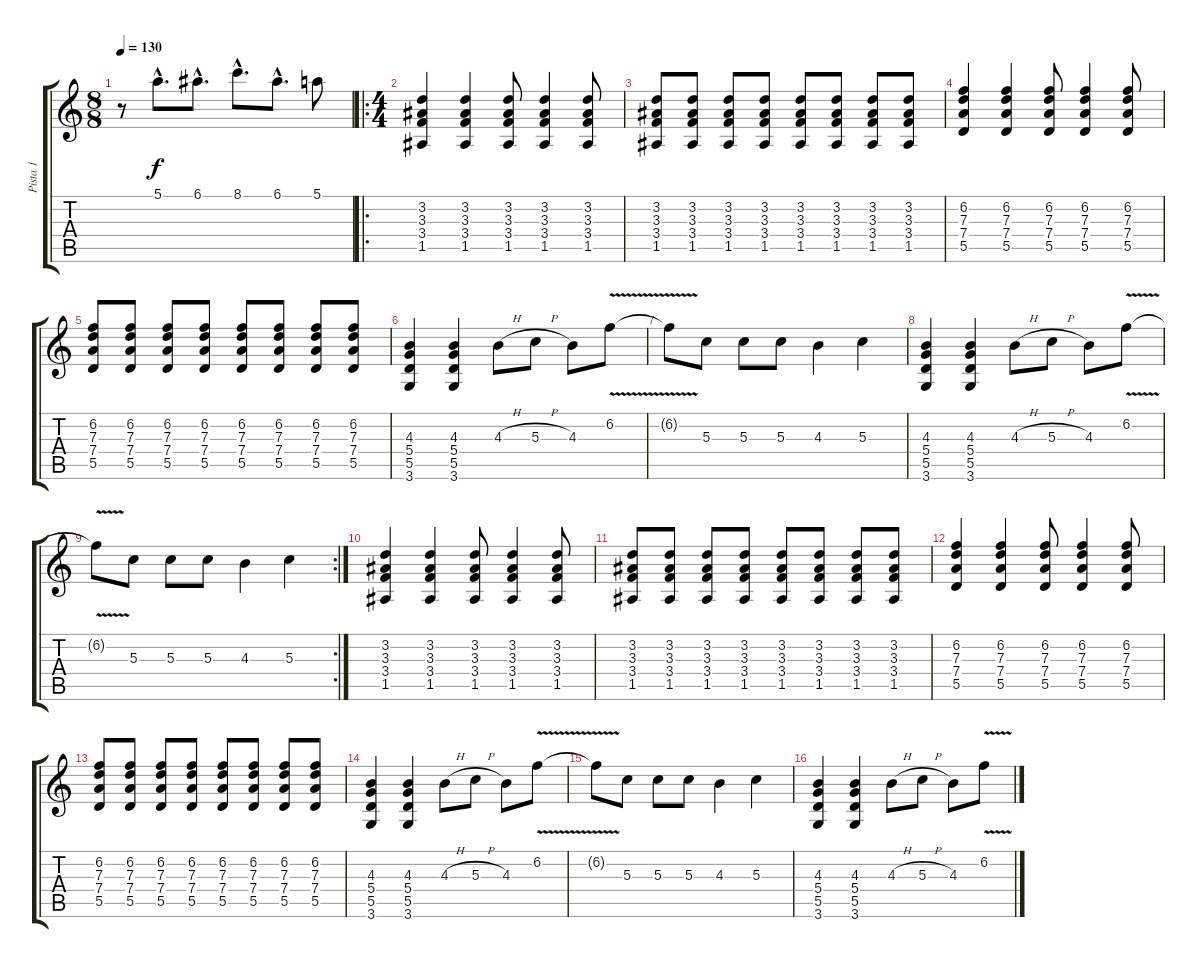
\track ("Pista 1" "Pista 1") {instrument distortionguitar}
\staff {score tabs}
\tuning (E4 B3 G3 D3 A2 E2) {hide}
\ts (8 8)
\tempo 130
\clef g2
\ks c
r.8{dy f} 5.1{hac}.8{d} 6.1{hac}.8{d} 8.1{hac}.8{d} 6.1{hac}.8{d} 5.1.8 |
\ro
\ts (4 4)
(3.2 3.3 3.4 1.5).4 (3.2 3.3 3.4 1.5).4 (3.2 3.3 3.4 1.5).8 (3.2 3.3 3.4 1.5).4 (3.2 3.3 3.4 1.5).8 |
(3.2 3.3 3.4 1.5).8 (3.2 3.3 3.4 1.5).8 (3.2 3.3 3.4 1.5).8 (3.2 3.3 3.4 1.5).8 (3.2 3.3 3.4 1.5).8 (3.2 3.3 3.4 1.5).8 (3.2 3.3 3.4 1.5).8 (3.2 3.3 3.4 1.5).8 |
(6.2 7.3 7.4 5.5).4 (6.2 7.3 7.4 5.5).4 (6.2 7.3 7.4 5.5).8 (6.2 7.3 7.4 5.5).4 (6.2 7.3 7.4 5.5).8 |
(6.2 7.3 7.4 5.5).8 (6.2 7.3 7.4 5.5).8 (6.2 7.3 7.4 5.5).8 (6.2 7.3 7.4 5.5).8 (6.2 7.3 7.4 5.5).8 (6.2 7.3 7.4 5.5).8 (6.2 7.3 7.4 5.5).8 (6.2 7.3 7.4 5.5).8 |
(4.3 5.4 5.5 3.6).4 (4.3 5.4 5.5 3.6).4 4.3{h}.8 5.3{h}.8 4.3.8 6.2{v}.8 |
6.2{t}.8 5.3.8 5.3.8 5.3.8 4.3.4 5.3.4 |
(4.3 5.4 5.5 3.6).4 (4.3 5.4 5.5 3.6).4 4.3{h}.8 5.3{h}.8 4.3.8 6.2{v}.8 |
\rc 2
6.2{t}.8 5.3.8 5.3.8 5.3.8 4.3.4 5.3.4 |
(3.2 3.3 3.4 1.5).4 (3.2 3.3 3.4 1.5).4 (3.2 3.3 3.4 1.5).8 (3.2 3.3 3.4 1.5).4 (3.2 3.3 3.4 1.5).8 |
(3.2 3.3 3.4 1.5).8 (3.2 3.3 3.4 1.5).8 (3.2 3.3 3.4 1.5).8 (3.2 3.3 3.4 1.5).8 (3.2 3.3 3.4 1.5).8 (3.2 3.3 3.4 1.5).8 (3.2 3.3 3.4 1.5).8 (3.2 3.3 3.4 1.5).8 |
(6.2 7.3 7.4 5.5).4 (6.2 7.3 7.4 5.5).4 (6.2 7.3 7.4 5.5).8 (6.2 7.3 7.4 5.5).4 (6.2 7.3 7.4 5.5).8 |
(6.2 7.3 7.4 5.5).8 (6.2 7.3 7.4 5.5).8 (6.2 7.3 7.4 5.5).8 (6.2 7.3 7.4 5.5).8 (6.2 7.3 7.4 5.5).8 (6.2 7.3 7.4 5.5).8 (6.2 7.3 7.4 5.5).8 (6.2 7.3 7.4 5.5).8 |
(4.3 5.4 5.5 3.6).4 (4.3 5.4 5.5 3.6).4 4.3{h}.8 5.3{h}.8 4.3.8 6.2{v}.8 |
6.2{t}.8 5.3.8 5.3.8 5.3.8 4.3.4 5.3.4 |
(4.3 5.4 5.5 3.6).4 (4.3 5.4 5.5 3.6).4 4.3{h}.8 5.3{h}.8 4.3.8 6.2{v}.8
